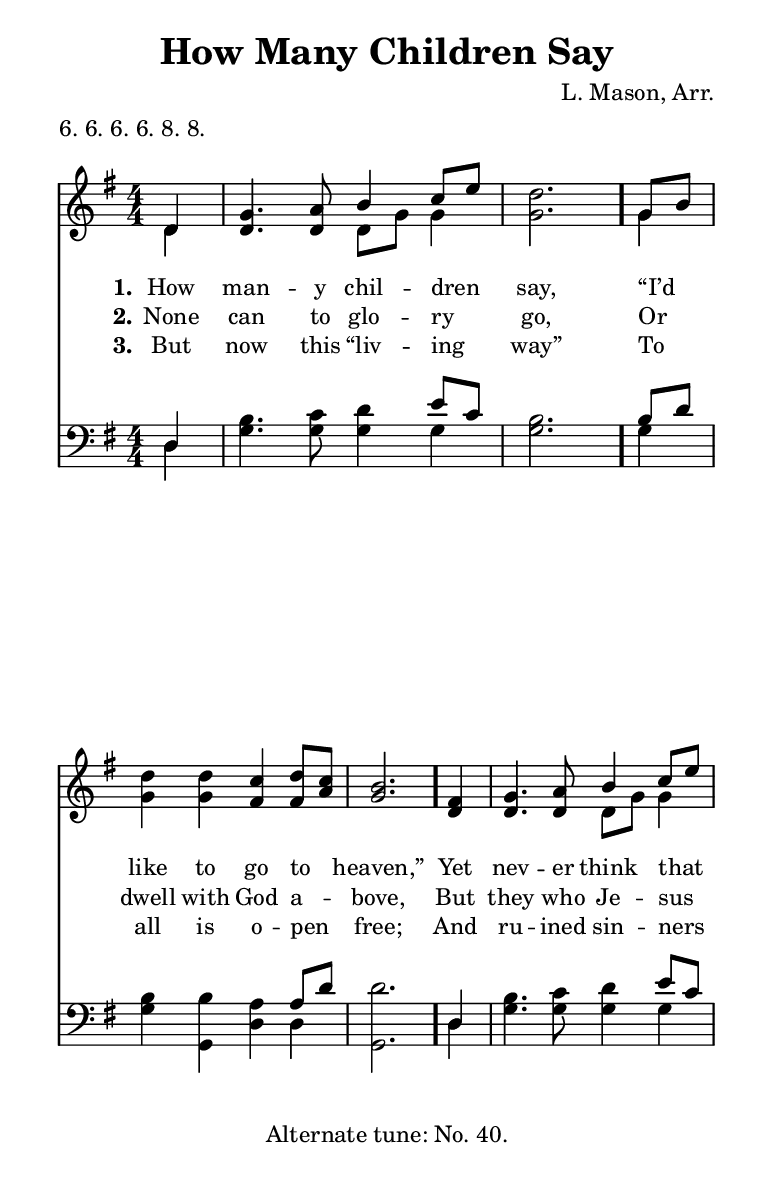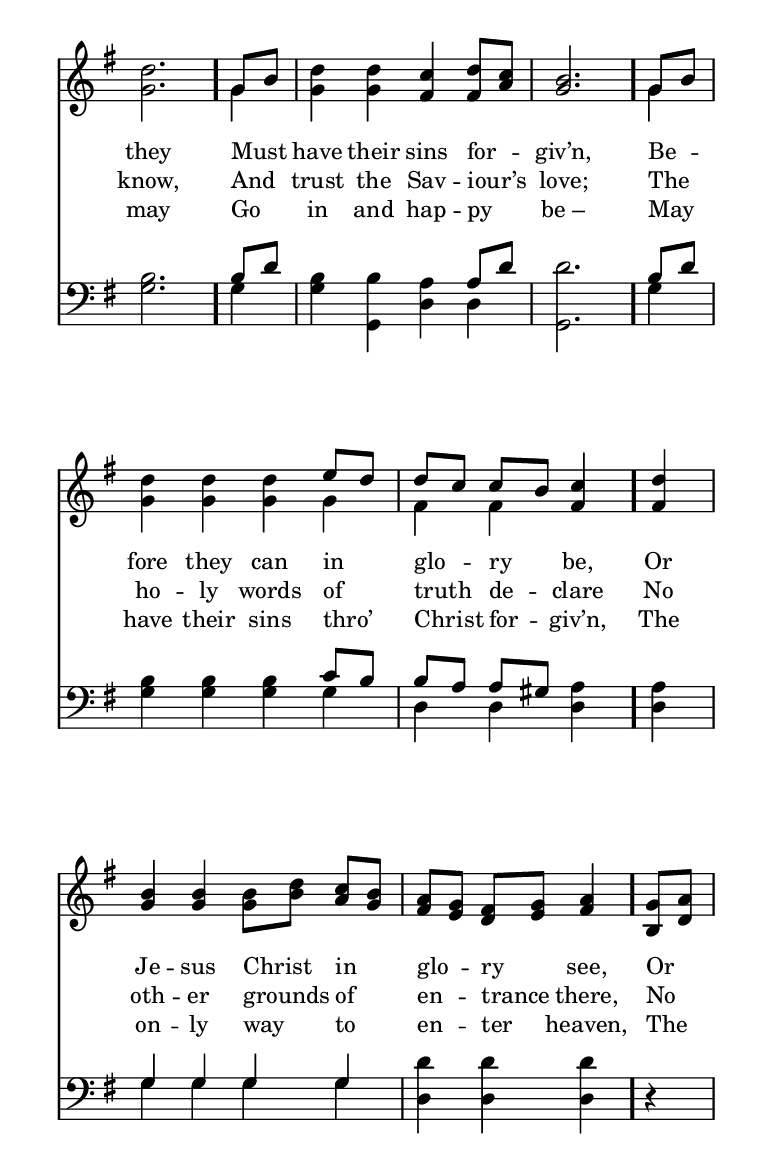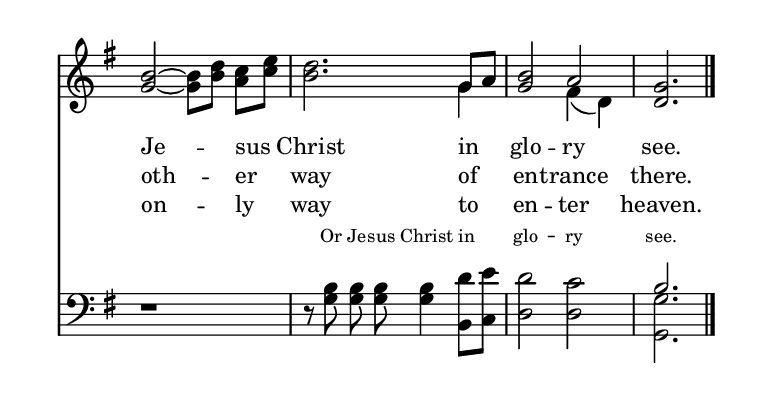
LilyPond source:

\include "common/global.ily"
\paper {
  \include "common/paper.ily"
  system-count = #(cond (is-eogsized 4) (#t #f))
  oddFooterMarkup = \markup { \fill-line { \on-the-fly \first-page "Alternate tune: No. 40." } }
}

\header{
  %children
  hymnnumber = "307"
  title = "How Many Children Say"
  tunename = "Lischer"
  meter = "6. 6. 6. 6. 8. 8."
  poet = ""
  composer = "L. Mason, Arr."
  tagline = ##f
}

global = {
  \include "common/overrides.ily"
  \override Staff.TimeSignature.style = #'numbered
  \time 4/4
  \override Score.MetronomeMark.transparent = ##t % hide all fermata changes too
  \tempo 4=100
  \key g \major
  \partial 4
  \autoBeamOff
}

notesSoprano = {
\global
\relative c' {

  d4 | g4. a8 b4 c8[ e] | d2.
  g,8[ b] | d4 d c d8[ c] | b2. \eogbreak
  fis4 | g4. a8 b4 c8[ e] | d2.
  g,8[ b] | d4 d c d8[ c] | b2. \eogbreak

  g8[ b] | d4 d d e8[ d] | d[ c] c[ b] c4
  d4 | b b b8[ d] c[ b] | a[ g] fis[ g] a4
  g8[ a] | b2 ~ b8[ d] c[ e] | d2. g,8[ a] | b2 a | g2.

  \bar "|."

}
}

notesAlto = {
\global
\relative e' {

  d4 | d4. d8 d[ g] g4 | g2.
  g4 | g g fis fis8[ a] | g2.
  d4 | d4. d8 d[ g] g4 | g2.
  g4 | g g fis fis8[ a] | g2.

  g4 | g g g g | fis fis fis
  fis4 | g g g8[ b] a[ g] | fis[ e] d[ e] fis4
  b,8[ d] | g2 ~ g8[ b] a[ c] | b2. g4 | g2 fis4( d) | d2.

}
}

notesTenor = {
\global
\relative a, {

  d4 | b'4. c8 d4 e8[ c] | b2.
  b8[ d] | b4 b a a8[ d] | d2.
  d,4 | b'4. c8 d4 e8[ c] | b2.
  b8[ d] | b4 b a a8[ d] | d2.

  b8[ d] | b4 b b c8[ b] | b[ a] a[ gis] a4
  a4 | g g g g | d' d d
  r4 | r1 | r8 b8 b b b4 d8[ e] | d2 c | b2.

}
}

notesBass = {
\global
\relative f {

  d4 | g4. g8 g4 g | g2.
  g4 | g g, d' d | g,2.
  d'4 | g4. g8 g4 g | g2.
  g4 | g g, d' d | g,2.

  g'4 | g g g g | d d d
  d4 | g g g g | d d d
  r4 | r1 | r8 g g g g4 b,8[ c] | d2 d | <g g,>2.

}
}

wordsA = \lyricmode {
\set stanza = "1."

How man -- y chil -- dren say, \bar "."
“I’d like to go to heaven,” \bar "."
Yet nev -- er think that they \bar "."
Must have their sins for -- giv’n, \bar "."
Be -- fore they can in glo -- ry be, \bar "."
%{HIDE>%} Or Je -- sus Christ in glo -- ry see, %{<HIDE%} \bar "."
Or Je -- sus Christ in glo -- ry see. \bar "."

}

wordsB = \lyricmode {
\set stanza = "2."

None can to glo -- ry go,
Or dwell with God a -- bove,
But they who Je -- sus know,
And trust the Sav -- iour’s love;
The ho -- ly words of truth de -- clare
%{HIDE>%} No oth -- er grounds of en -- trance there, %{<HIDE%}
No oth -- er way of en -- trance there.

}

wordsC = \lyricmode {
\set stanza = "3."

But now this “liv -- ing way”
To all is o -- pen free;
And ru -- ined sin -- ners may
Go in and hap -- py be_–
May have their sins thro’ Christ for -- giv’n,
%{HIDE>%} The on -- ly way to en -- ter heaven, %{<HIDE%}
The on -- ly way to en -- ter heaven.

}

underWords = \lyricmode {
\override LyricText.font-size = #-2

\repeat unfold 40 \skip 4
Or Je -- sus Christ in glo -- ry see.

}

\score {
  \context ChoirStaff <<
    \context Staff = upper <<
      \set Staff.autoBeaming = ##f
      \set ChoirStaff.systemStartDelimiter = #'SystemStartBar
      \set ChoirStaff.printPartCombineTexts = ##f
      \partcombine #'(2 . 11) \notesSoprano \notesAlto
      \context NullVoice = sopranos { \voiceOne << \notesSoprano >> }
      \context Lyrics = one   \lyricsto sopranos \wordsA
      \context Lyrics = two   \lyricsto sopranos \wordsB
      \context Lyrics = three \lyricsto sopranos \wordsC
    >>
    \context Staff = men <<
      \set Staff.autoBeaming = ##f
      \clef bass
      \set ChoirStaff.printPartCombineTexts = ##f
      \partcombine #'(2 . 11) \notesTenor \notesBass
      \context NullVoice = tenors { \voiceOne << \notesTenor >> }
      \context Lyrics = four \with { alignAboveContext = men } \lyricsto tenors \underWords
    >>
  >>
  \layout {
    \include "common/layout.ily"
  }
  #(cond ((ly:get-option 'eog-midi-permitted) #{ \midi{
    \include "common/midi.ily"
  } #}))
}

\version "2.19.49"  % necessary for upgrading to future LilyPond versions.

% vi:set et ts=2 sw=2 ai nocindent syntax=lilypond:
